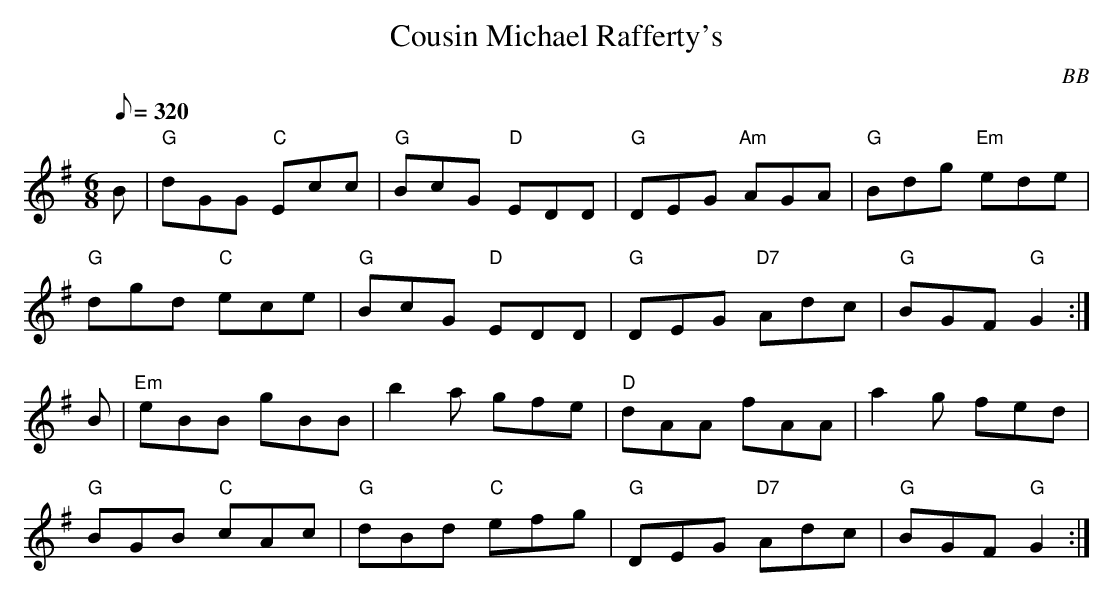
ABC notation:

X:1
T: Cousin Michael Rafferty's
C: BB
Q: 1/8=320
M: 6/8
L: 1/8
K: G
B | "G"dGG "C"Ecc | "G"BcG "D"EDD | "G"DEG "Am"AGA | "G"Bdg "Em"ede |
"G"dgd "C"ece | "G"BcG "D"EDD | "G"DEG "D7"Adc | "G"BGF "G"G2 :|
B | "Em"eBB gBB | b2 a gfe | "D"dAA fAA | a2 g fed |
"G"BGB "C"cAc | "G"dBd "C"efg | "G"DEG "D7"Adc |"G"BGF "G"G2 :|
